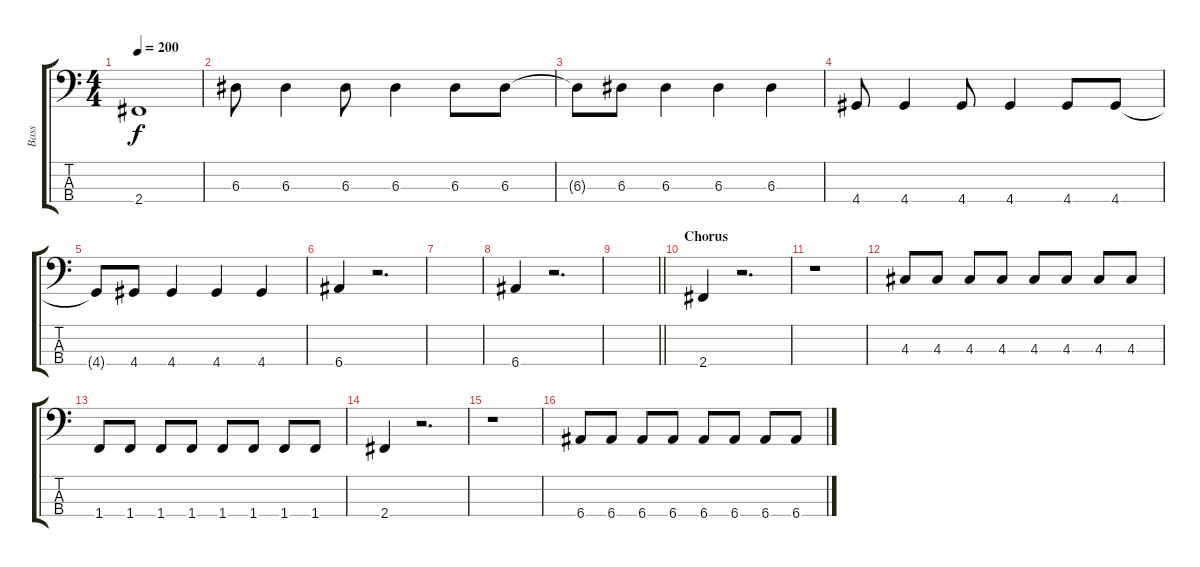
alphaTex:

\track ("Bass" "Bass") {instrument electricbassfinger}
\staff {score tabs}
\tuning (G2 D2 A1 E1) {hide}
\ts (4 4)
\tempo 200
\clef f4
\ks c
2.4{t}.1{dy f} |
6.3.8 6.3.4 6.3.8 6.3.4 6.3.8 6.3.8 |
6.3{t}.8 6.3.8 6.3.4 6.3.4 6.3.4 |
4.4.8 4.4.4 4.4.8 4.4.4 4.4.8 4.4.8 |
4.4{t}.8 4.4.8 4.4.4 4.4.4 4.4.4 |
6.4.4 r.2{d} |
|
6.4.4 r.2{d} |
\barLineRight lightlight
|
\section ("" "Chorus")
2.4.4 r.2{d} |
r.1 |
4.3.8 4.3.8 4.3.8 4.3.8 4.3.8 4.3.8 4.3.8 4.3.8 |
1.4.8 1.4.8 1.4.8 1.4.8 1.4.8 1.4.8 1.4.8 1.4.8 |
2.4.4 r.2{d} |
r.1 |
6.4.8 6.4.8 6.4.8 6.4.8 6.4.8 6.4.8 6.4.8 6.4.8
